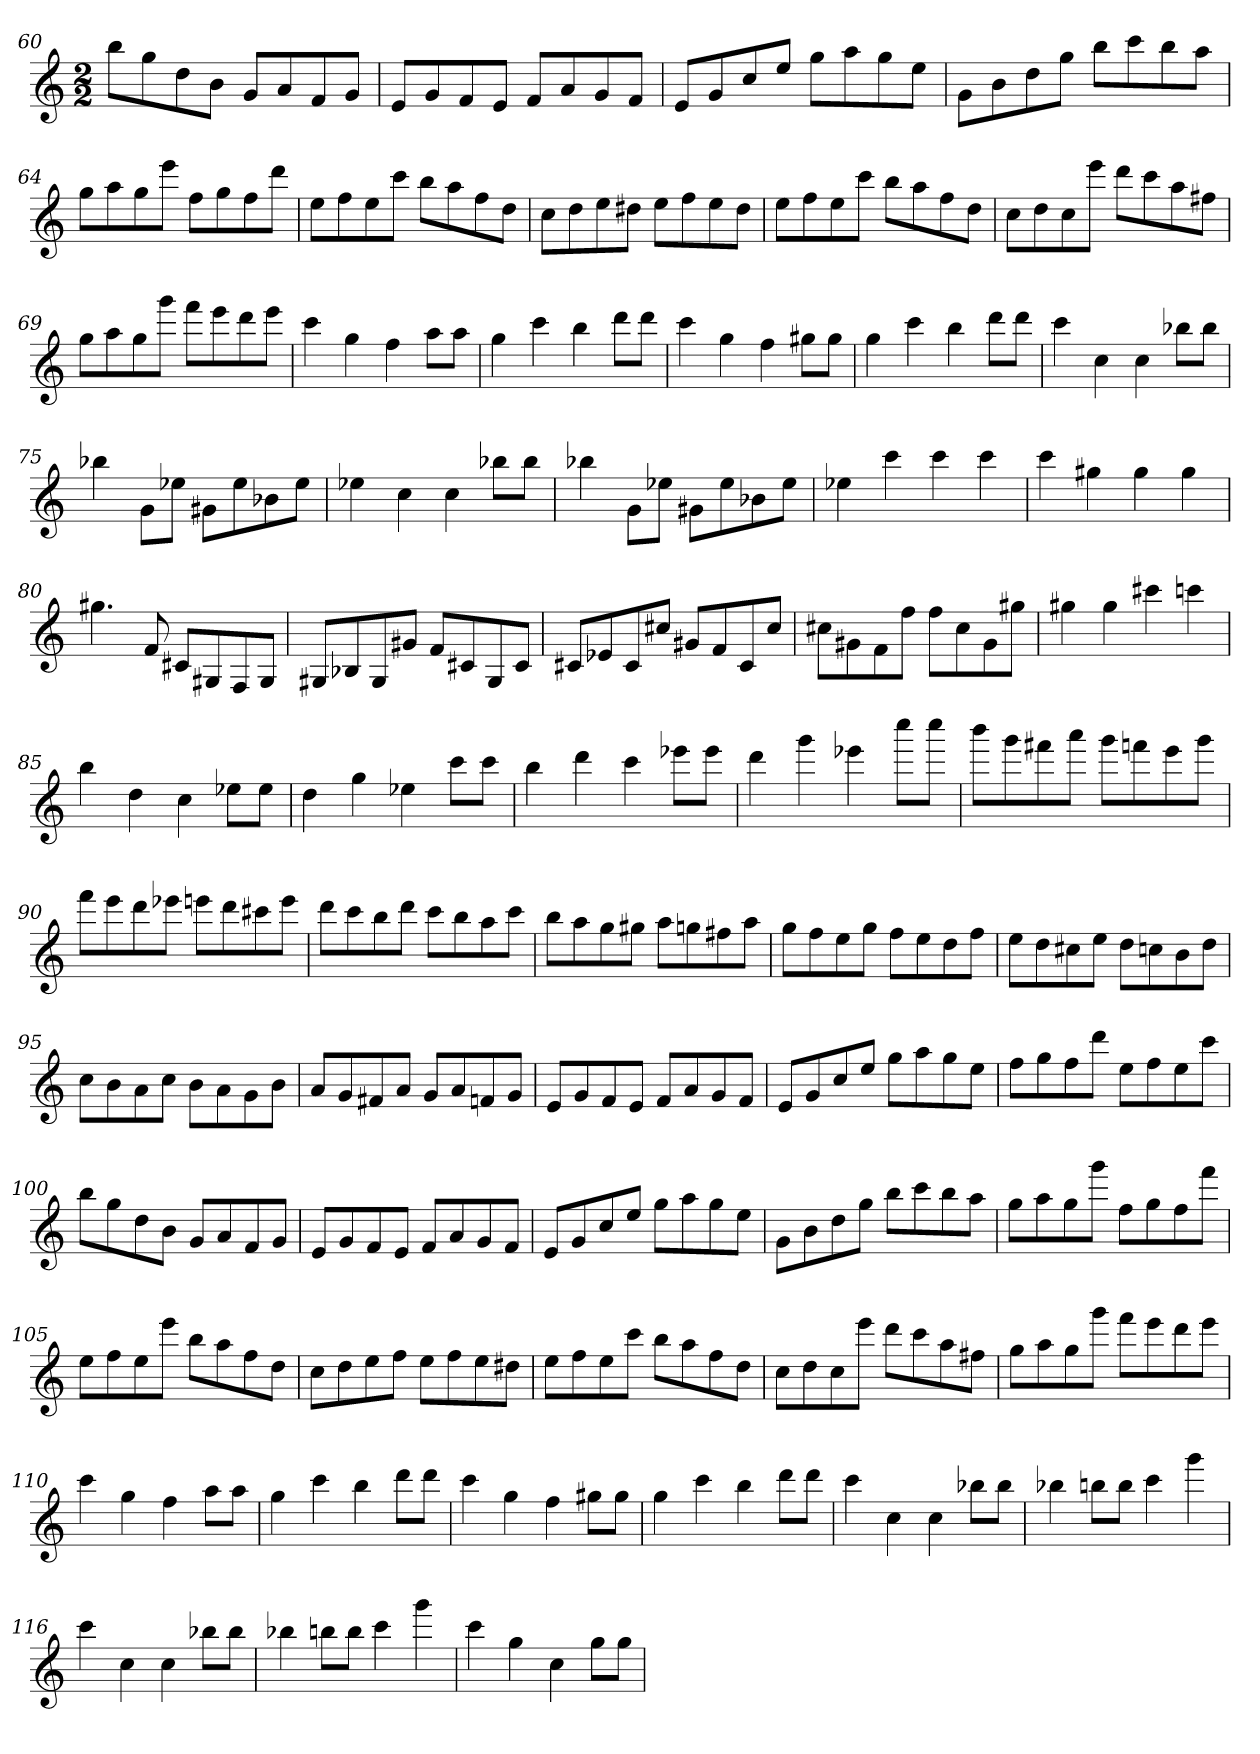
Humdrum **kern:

**kern
*part1
*staff1
*clefG2
*k[]
*C:
*M2/2
=60
8bb\L
8gg\
8dd\
8b\J
8g/L
8a/
8f/
8g/J
=61
8e/L
8g/
8f/
8e/J
8f/L
8a/
8g/
8f/J
=62
8e/L
8g/
8cc/
8ee/J
8gg\L
8aa\
8gg\
8ee\J
=63
8g\L
8b\
8dd\
8gg\J
8bb\L
8ccc\
8bb\
8aa\J
=64
8gg\L
8aa\
8gg\
8eee\J
8ff\L
8gg\
8ff\
8ddd\J
=65
8ee\L
8ff\
8ee\
8ccc\J
8bb\L
8aa\
8ff\
8dd\J
=66
8cc\L
8dd\
8ee\
8dd#X\J
8ee\L
8ff\
8ee\
8dd#\J
=67
8ee\L
8ff\
8ee\
8ccc\J
8bb\L
8aa\
8ff\
8dd\J
=68
8cc\L
8dd\
8cc\
8eee\J
8ddd\L
8ccc\
8aa\
8ff#X\J
=69
8gg\L
8aa\
8gg\
8ggg\J
8fff\L
8eee\
8ddd\
8eee\J
=70
4ccc
4gg
4ff
8aa\L
8aa\J
=71
4gg
4ccc
4bb
8ddd\L
8ddd\J
=72
4ccc
4gg
4ff
8gg#X\L
8gg#\J
=73
4gg
4ccc
4bb
8ddd\L
8ddd\J
=74
4ccc
4cc
4cc
8bb-X\L
8bb-\J
=75
4bb-X
8g\L
8ee-X\J
8g#X\L
8ee-\
8b-X\
8ee-\J
=76
4ee-X
4cc
4cc
8bb-X\L
8bb-\J
=77
4bb-X
8g\L
8ee-X\J
8g#X\L
8ee-\
8b-X\
8ee-\J
=78
4ee-X
4ccc
4ccc
4ccc
=79
4ccc
4gg#X
4gg#
4gg#
=80
4.gg#X
8f
8c#X/L
8G#X/
8F/
8G#/J
=81
8G#X/L
8B-X/
8G#/
8g#X/J
8f/L
8c#X/
8G#/
8c#/J
=82
8c#X/L
8e-X/
8c#/
8cc#X/J
8g#X/L
8f/
8c#/
8cc#/J
=83
8cc#X\L
8g#X\
8f\
8ff\J
8ff\L
8cc#\
8g#\
8gg#X\J
=84
4gg#X
4gg#
4ccc#X
4cccn
=85
4bb
4dd
4cc
8ee-X\L
8ee-\J
=86
4dd
4gg
4ee-X
8ccc\L
8ccc\J
=87
4bb
4ddd
4ccc
8eee-X\L
8eee-\J
=88
4ddd
4ggg
4eee-X
8cccc\L
8cccc\J
=89
8bbb\L
8ggg\
8fff#X\
8aaa\J
8ggg\L
8fffn\
8eee\
8ggg\J
=90
8fff\L
8eee\
8ddd\
8eee-X\J
8eeen\L
8ddd\
8ccc#X\
8eee\J
=91
8ddd\L
8ccc\
8bb\
8ddd\J
8ccc\L
8bb\
8aa\
8ccc\J
=92
8bb\L
8aa\
8gg\
8gg#X\J
8aa\L
8ggn\
8ff#X\
8aa\J
=93
8gg\L
8ff\
8ee\
8gg\J
8ff\L
8ee\
8dd\
8ff\J
=94
8ee\L
8dd\
8cc#X\
8ee\J
8dd\L
8ccn\
8b\
8dd\J
=95
8cc\L
8b\
8a\
8cc\J
8b\L
8a\
8g\
8b\J
=96
8a/L
8g/
8f#X/
8a/J
8g/L
8a/
8fn/
8g/J
=97
8e/L
8g/
8f/
8e/J
8f/L
8a/
8g/
8f/J
=98
8e/L
8g/
8cc/
8ee/J
8gg\L
8aa\
8gg\
8ee\J
=99
8ff\L
8gg\
8ff\
8ddd\J
8ee\L
8ff\
8ee\
8ccc\J
=100
8bb\L
8gg\
8dd\
8b\J
8g/L
8a/
8f/
8g/J
=101
8e/L
8g/
8f/
8e/J
8f/L
8a/
8g/
8f/J
=102
8e/L
8g/
8cc/
8ee/J
8gg\L
8aa\
8gg\
8ee\J
=103
8g\L
8b\
8dd\
8gg\J
8bb\L
8ccc\
8bb\
8aa\J
=104
8gg\L
8aa\
8gg\
8ggg\J
8ff\L
8gg\
8ff\
8fff\J
=105
8ee\L
8ff\
8ee\
8eee\J
8bb\L
8aa\
8ff\
8dd\J
=106
8cc\L
8dd\
8ee\
8ff\J
8ee\L
8ff\
8ee\
8dd#X\J
=107
8ee\L
8ff\
8ee\
8ccc\J
8bb\L
8aa\
8ff\
8dd\J
=108
8cc\L
8dd\
8cc\
8eee\J
8ddd\L
8ccc\
8aa\
8ff#X\J
=109
8gg\L
8aa\
8gg\
8ggg\J
8fff\L
8eee\
8ddd\
8eee\J
=110
4ccc
4gg
4ff
8aa\L
8aa\J
=111
4gg
4ccc
4bb
8ddd\L
8ddd\J
=112
4ccc
4gg
4ff
8gg#X\L
8gg#\J
=113
4gg
4ccc
4bb
8ddd\L
8ddd\J
=114
4ccc
4cc
4cc
8bb-X\L
8bb-\J
=115
4bb-X
8bbn\L
8bb\J
4ccc
4ggg
=116
4ccc
4cc
4cc
8bb-X\L
8bb-\J
=117
4bb-X
8bbn\L
8bb\J
4ccc
4ggg
=118
4ccc
4gg
4cc
8gg\L
8gg\J
=
*-
